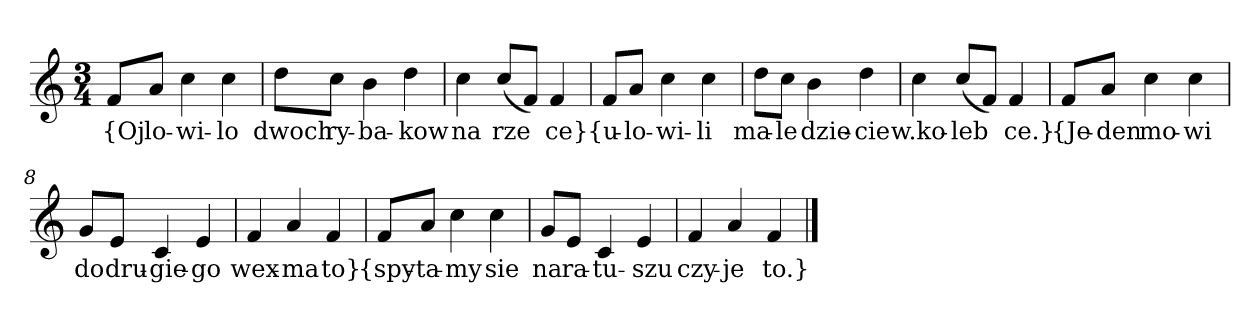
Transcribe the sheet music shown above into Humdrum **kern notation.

**kern	**text
*part1	*part1
*staff1	*staff1
*clefG2	*
*k[]	*
*M3/4	*
=	=
8f/L	{Oj
8a/J	lo-
4cc	-wi-
4cc	-lo
=2	=2
8dd\L	dwoch
8cc\J	ry-
4b	-ba-
4dd	-kow
=3	=3
4cc	na
(8cc/L	rze
8f/J)	--
4f	-ce}
=4y	=4y
8f/L	{u-
8a/J	-lo-
4cc	-wi-
4cc	-li
=5	=5
8dd\L	ma-
8cc\J	-le
4b	dzie-
4dd	-cie
=6	=6
4cc	w.ko-
(8cc/L	-leb
8f/J)	--
4f	-ce.}
=7y	=7y
8f/L	{Je-
8a/J	-den
4cc	mo-
4cc	-wi
=8	=8
8g/L	do
8e/J	dru-
4c	-gie-
4e	-go
=9	=9
4f	wex-
4a	-ma
4f	to}
=10y	=10y
8f/L	{spy-
8a/J	-ta-
4cc	-my
4cc	sie
=11	=11
8g/L	na
8e/J	ra-
4c	-tu-
4e	-szu
=12	=12
4f	czy-
4a	-je
4f	to.}
==	==
*-	*-
